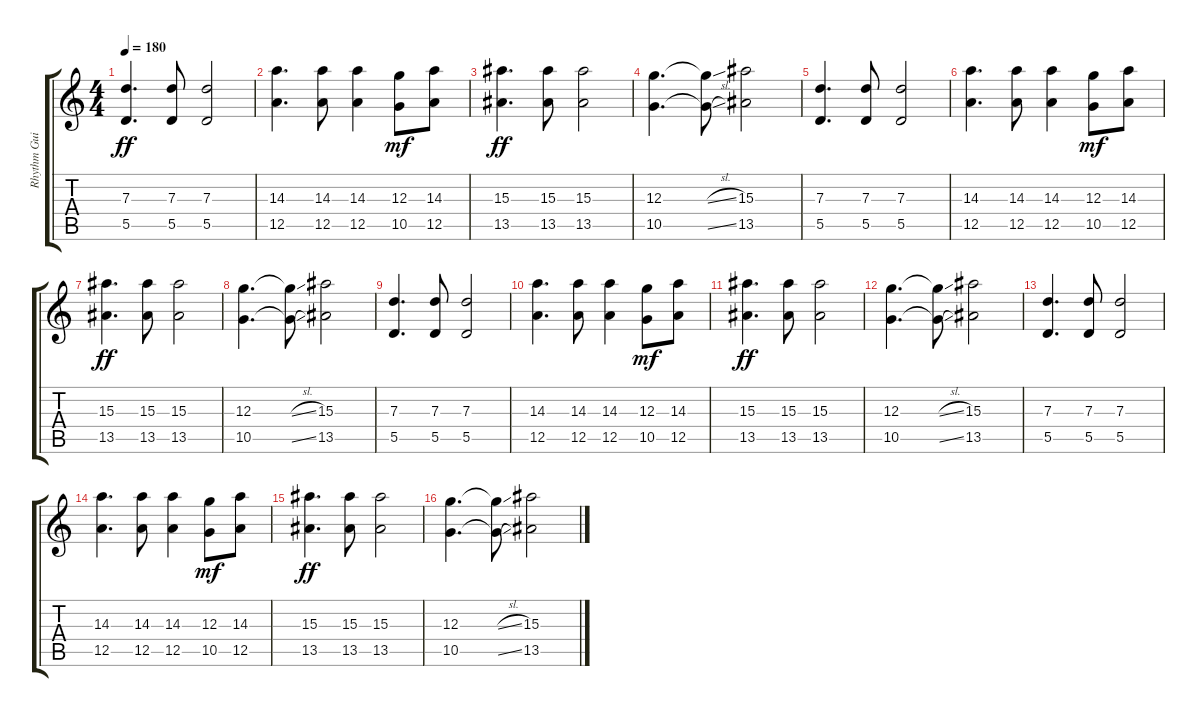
\track ("Rhythm Guitar 2" "Rhythm Gui") {instrument distortionguitar}
\staff {score tabs}
\tuning (E4 B3 G3 D3 A2 D2) {hide}
\ts (4 4)
\tempo 180
\clef g2
\ks c
(7.3 5.5).4{d dy ff} (7.3 5.5).8 (7.3 5.5).2 |
(14.3 12.5).4{d} (14.3 12.5).8 (14.3 12.5).4 (12.3 10.5).8{dy mf} (14.3 12.5).8 |
(15.3 13.5).4{d dy ff} (15.3 13.5).8 (15.3 13.5).2 |
(12.3 10.5).4{d} (12.3{sl t} 10.5{sl t}).8 (15.3 13.5).2 |
(7.3 5.5).4{d} (7.3 5.5).8 (7.3 5.5).2 |
(14.3 12.5).4{d} (14.3 12.5).8 (14.3 12.5).4 (12.3 10.5).8{dy mf} (14.3 12.5).8 |
(15.3 13.5).4{d dy ff} (15.3 13.5).8 (15.3 13.5).2 |
(12.3 10.5).4{d} (12.3{sl t} 10.5{sl t}).8 (15.3 13.5).2 |
(7.3 5.5).4{d} (7.3 5.5).8 (7.3 5.5).2 |
(14.3 12.5).4{d} (14.3 12.5).8 (14.3 12.5).4 (12.3 10.5).8{dy mf} (14.3 12.5).8 |
(15.3 13.5).4{d dy ff} (15.3 13.5).8 (15.3 13.5).2 |
(12.3 10.5).4{d} (12.3{sl t} 10.5{sl t}).8 (15.3 13.5).2 |
(7.3 5.5).4{d} (7.3 5.5).8 (7.3 5.5).2 |
(14.3 12.5).4{d} (14.3 12.5).8 (14.3 12.5).4 (12.3 10.5).8{dy mf} (14.3 12.5).8 |
(15.3 13.5).4{d dy ff} (15.3 13.5).8 (15.3 13.5).2 |
(12.3 10.5).4{d} (12.3{sl t} 10.5{sl t}).8 (15.3 13.5).2
